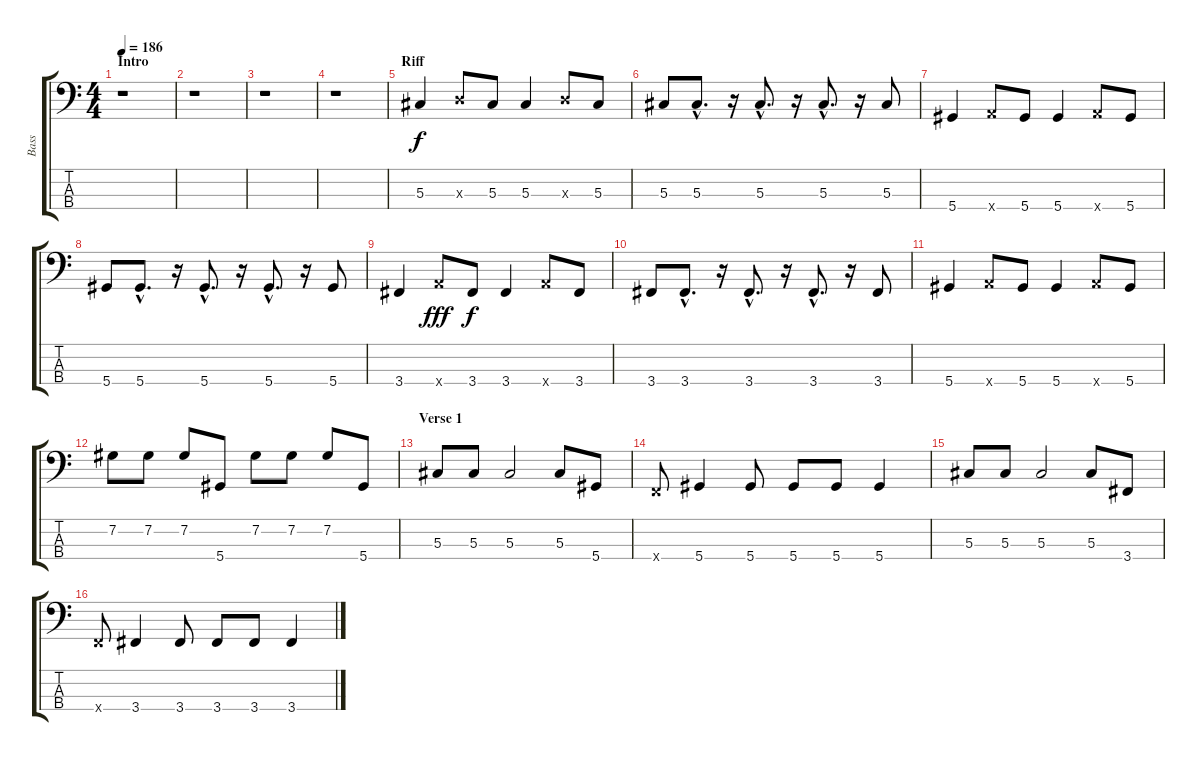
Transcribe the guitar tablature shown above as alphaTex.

\track ("Bass" "Bass") {instrument electricbasspick}
\staff {score tabs}
\tuning (Gb2 Db2 Ab1 Eb1) {hide}
\ts (4 4)
\section ("" "Intro")
\tempo 186
\clef f4
\ks c
r.1{dy f instrument electricbasspick} |
r.1 |
r.1 |
r.1 |
\section ("" "Riff")
5.3.4 6.3{x}.8 5.3.8 5.3.4 6.3{x}.8 5.3.8 |
5.3.8 5.3{hac}.8{d} r.16 5.3{hac}.8{d} r.16 5.3{hac}.8{d} r.16 5.3.8 |
5.4.4 6.4{x}.8 5.4.8 5.4.4 6.4{x}.8 5.4.8 |
5.4.8 5.4{hac}.8{d} r.16 5.4{hac}.8{d} r.16 5.4{hac}.8{d} r.16 5.4.8 |
3.4.4 6.4{x}.8{dy fff} 3.4.8{dy f} 3.4.4 6.4{x}.8 3.4.8 |
3.4.8 3.4{hac}.8{d} r.16 3.4{hac}.8{d} r.16 3.4{hac}.8{d} r.16 3.4.8 |
5.4.4 6.4{x}.8 5.4.8 5.4.4 6.4{x}.8 5.4.8 |
7.2.8 7.2.8 7.2.8 5.4.8 7.2.8 7.2.8 7.2.8 5.4.8 |
\section ("" "Verse 1")
5.3.8 5.3.8 5.3.2 5.3.8 5.4.8 |
2.4{x}.8 5.4.4 5.4.8 5.4.8 5.4.8 5.4.4 |
5.3.8 5.3.8 5.3.2 5.3.8 3.4.8 |
2.4{x}.8 3.4.4 3.4.8 3.4.8 3.4.8 3.4.4
